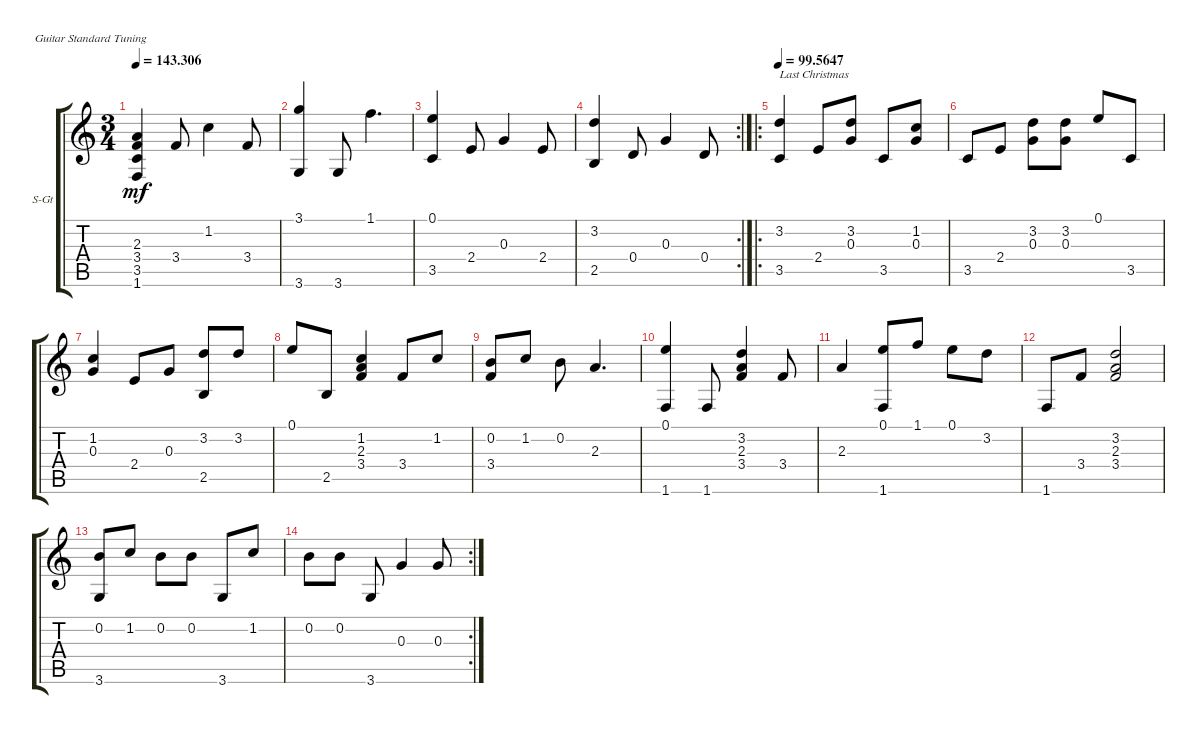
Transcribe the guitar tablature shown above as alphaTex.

\defaultSystemsLayout 4
\bracketExtendMode groupsimilarinstruments
\firstSystemTrackNameOrientation horizontal
\otherSystemsTrackNameOrientation horizontal
\track ("Steel Guitar" "S-Gt") {instrument acousticguitarsteel}
\staff {score tabs}
\tuning (E4 B3 G3 D3 A2 E2)
\ts (3 4)
\tempo
143.306
\accidentals auto
\clef g2
\ottava regular
\simile none
\ks c
(1.6 3.5 3.4 2.3).4{dy mf} 3.4.8 1.2.4 3.4.8 |
(3.1 3.6).4 3.6.8 1.1.4{d} |
(3.5 0.1).4 2.4.8 0.3.4 2.4.8 |
\rc 2
(3.2 2.5).4 0.4.8 0.3.4 0.4.8 |
\ro
\tempo
99.5647 (3.5 3.2).4{txt "Last Christmas"} 2.4.8 (3.2 0.3).8 3.5.8 (0.3 1.2).8 |
3.5.8 2.4.8 (3.2 0.3).8 (3.2 0.3).8 0.1.8 3.5.8 |
(1.2 0.3).4 2.4.8 0.3.8 (2.5 3.2).8 3.2.8 |
0.1.8 2.5.8 (1.2 3.4 2.3).4 3.4.8 1.2.8 |
(3.4 0.2).8 1.2.8 0.2.8 2.3.4{d} |
(1.6 0.1).4 1.6.8 (3.4 2.3 3.2).4 3.4.8 |
2.3.4 (1.6 0.1).8 1.1.8 0.1.8 3.2.8 |
1.6.8 3.4.8 (3.4 2.3 3.2).2 |
(0.2 3.6).8 1.2.8 0.2.8 0.2.8 3.6.8 1.2.8 |
\rc 2
0.2.8 0.2.8 3.6.8 0.3.4 0.3.8
